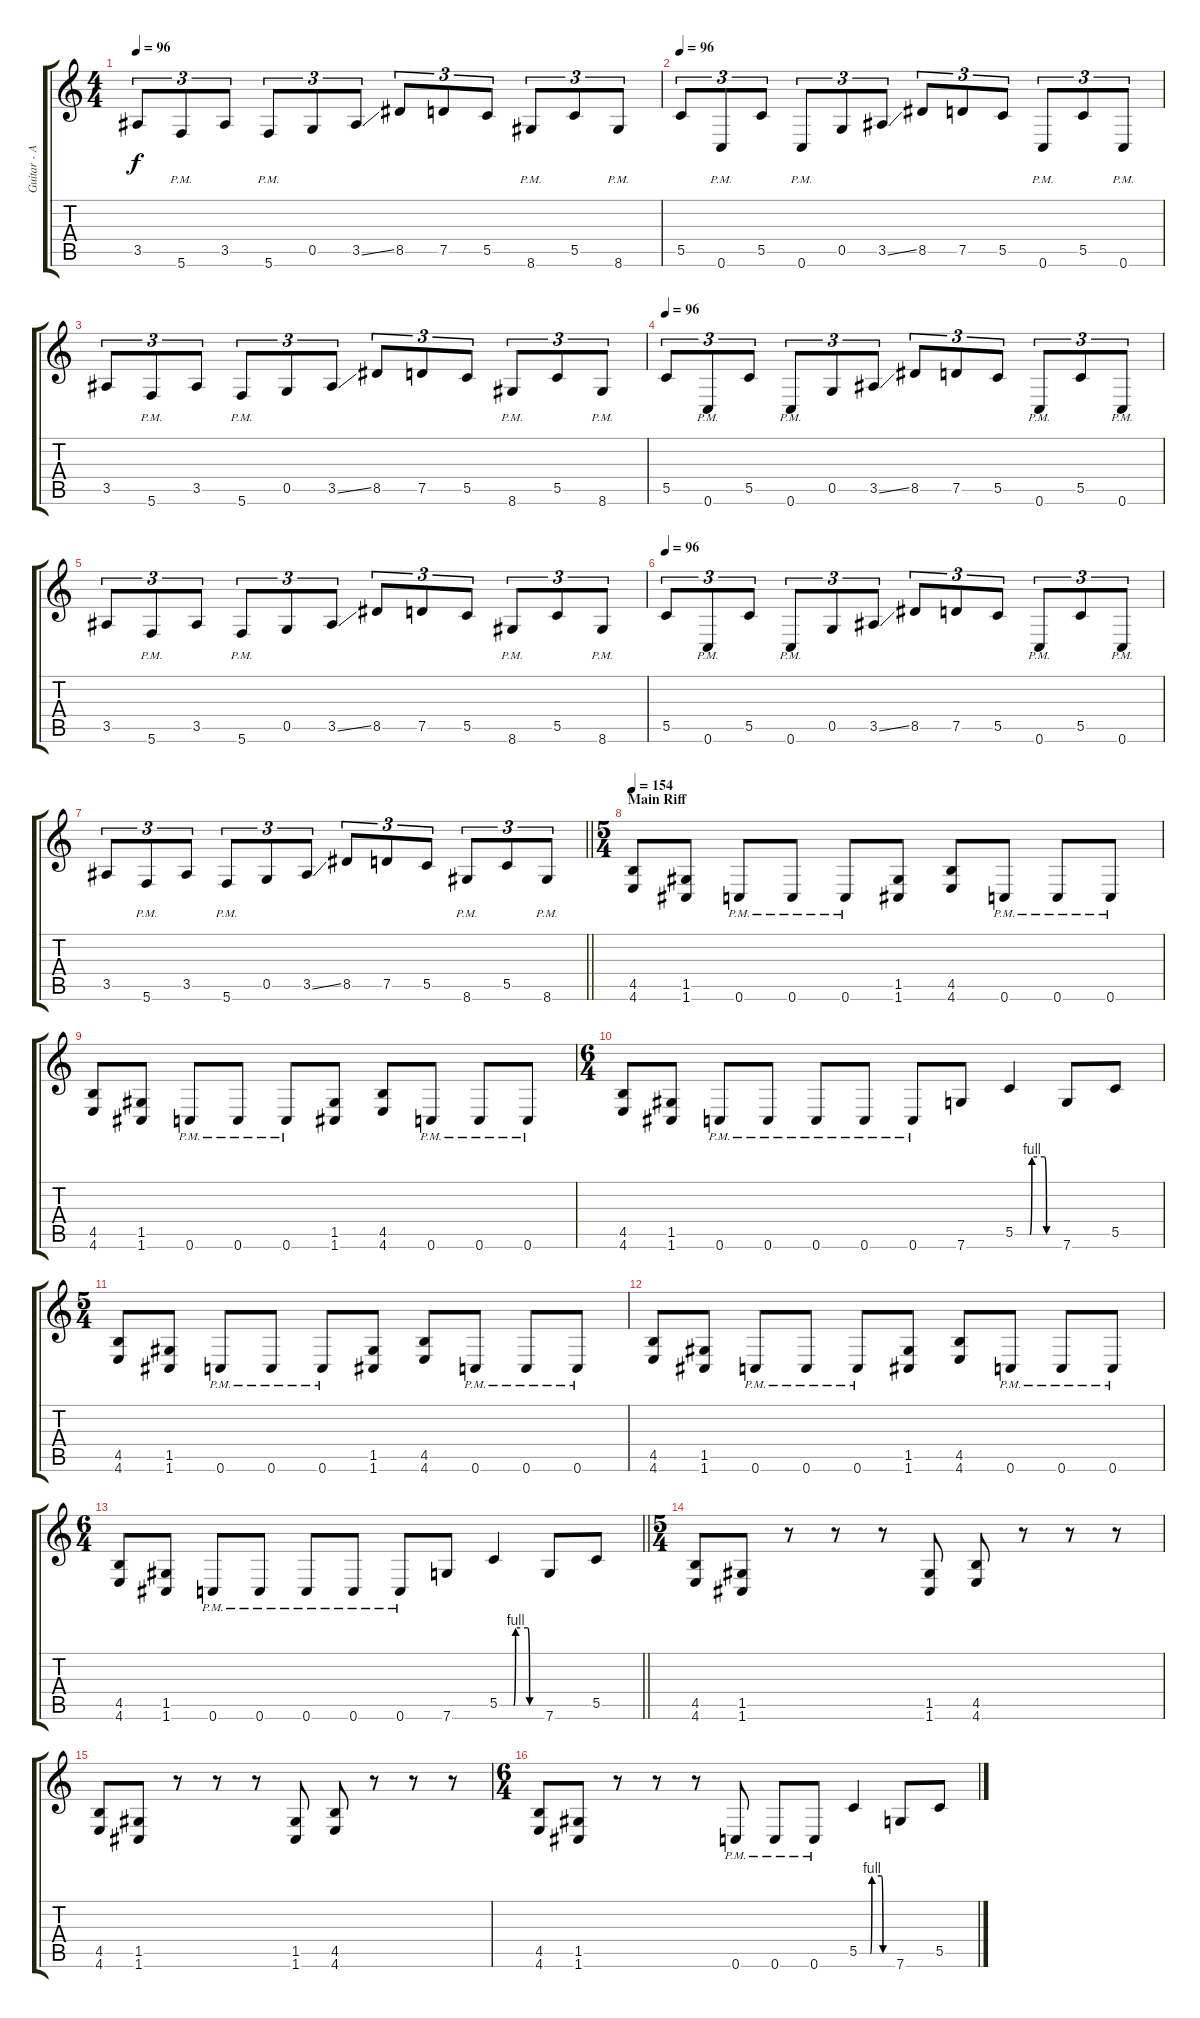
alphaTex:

\track ("Guitar - Adam Dutkiewicz" "Guitar - A") {instrument overdrivenguitar}
\staff {score tabs}
\tuning (D4 A3 F3 C3 G2 C2) {hide}
\ts (4 4)
\tempo 96
\clef g2
\ks c
3.5.8{tu (3 2) dy f} 5.6{pm}.8{tu (3 2)} 3.5.8{tu (3 2)} 5.6{pm}.8{tu (3 2)} 0.5.8{tu (3 2)} 3.5{ss}.8{tu (3 2)} 8.5.8{tu (3 2)} 7.5.8{tu (3 2)} 5.5.8{tu (3 2)} 8.6{pm}.8{tu (3 2)} 5.5.8{tu (3 2)} 8.6{pm}.8{tu (3 2)} |
\tempo 96
5.5.8{tu (3 2)} 0.6{pm}.8{tu (3 2)} 5.5.8{tu (3 2)} 0.6{pm}.8{tu (3 2)} 0.5.8{tu (3 2)} 3.5{ss}.8{tu (3 2)} 8.5.8{tu (3 2)} 7.5.8{tu (3 2)} 5.5.8{tu (3 2)} 0.6{pm}.8{tu (3 2)} 5.5.8{tu (3 2)} 0.6{pm}.8{tu (3 2)} |
3.5.8{tu (3 2)} 5.6{pm}.8{tu (3 2)} 3.5.8{tu (3 2)} 5.6{pm}.8{tu (3 2)} 0.5.8{tu (3 2)} 3.5{ss}.8{tu (3 2)} 8.5.8{tu (3 2)} 7.5.8{tu (3 2)} 5.5.8{tu (3 2)} 8.6{pm}.8{tu (3 2)} 5.5.8{tu (3 2)} 8.6{pm}.8{tu (3 2)} |
\tempo 96
5.5.8{tu (3 2)} 0.6{pm}.8{tu (3 2)} 5.5.8{tu (3 2)} 0.6{pm}.8{tu (3 2)} 0.5.8{tu (3 2)} 3.5{ss}.8{tu (3 2)} 8.5.8{tu (3 2)} 7.5.8{tu (3 2)} 5.5.8{tu (3 2)} 0.6{pm}.8{tu (3 2)} 5.5.8{tu (3 2)} 0.6{pm}.8{tu (3 2)} |
3.5.8{tu (3 2)} 5.6{pm}.8{tu (3 2)} 3.5.8{tu (3 2)} 5.6{pm}.8{tu (3 2)} 0.5.8{tu (3 2)} 3.5{ss}.8{tu (3 2)} 8.5.8{tu (3 2)} 7.5.8{tu (3 2)} 5.5.8{tu (3 2)} 8.6{pm}.8{tu (3 2)} 5.5.8{tu (3 2)} 8.6{pm}.8{tu (3 2)} |
\tempo 96
5.5.8{tu (3 2)} 0.6{pm}.8{tu (3 2)} 5.5.8{tu (3 2)} 0.6{pm}.8{tu (3 2)} 0.5.8{tu (3 2)} 3.5{ss}.8{tu (3 2)} 8.5.8{tu (3 2)} 7.5.8{tu (3 2)} 5.5.8{tu (3 2)} 0.6{pm}.8{tu (3 2)} 5.5.8{tu (3 2)} 0.6{pm}.8{tu (3 2)} |
\barLineRight lightlight
3.5.8{tu (3 2)} 5.6{pm}.8{tu (3 2)} 3.5.8{tu (3 2)} 5.6{pm}.8{tu (3 2)} 0.5.8{tu (3 2)} 3.5{ss}.8{tu (3 2)} 8.5.8{tu (3 2)} 7.5.8{tu (3 2)} 5.5.8{tu (3 2)} 8.6{pm}.8{tu (3 2)} 5.5.8{tu (3 2)} 8.6{pm}.8{tu (3 2)} |
\ts (5 4)
\section ("" "Main Riff")
\tempo 154
(4.5 4.6).8 (1.5 1.6).8 0.6{pm}.8 0.6{pm}.8 0.6{pm}.8 (1.5 1.6).8 (4.5 4.6).8 0.6{pm}.8 0.6{pm}.8 0.6{pm}.8 |
(4.5 4.6).8 (1.5 1.6).8 0.6{pm}.8 0.6{pm}.8 0.6{pm}.8 (1.5 1.6).8 (4.5 4.6).8 0.6{pm}.8 0.6{pm}.8 0.6{pm}.8 |
\ts (6 4)
(4.5 4.6).8 (1.5 1.6).8 0.6{pm}.8 0.6{pm}.8 0.6{pm}.8 0.6{pm}.8 0.6{pm}.8 7.6.8 5.5{be (custom 0 0 10 0 20 0 23 4 40 4 43 0 60 0)}.4 7.6.8 5.5.8 |
\ts (5 4)
(4.5 4.6).8 (1.5 1.6).8 0.6{pm}.8 0.6{pm}.8 0.6{pm}.8 (1.5 1.6).8 (4.5 4.6).8 0.6{pm}.8 0.6{pm}.8 0.6{pm}.8 |
(4.5 4.6).8 (1.5 1.6).8 0.6{pm}.8 0.6{pm}.8 0.6{pm}.8 (1.5 1.6).8 (4.5 4.6).8 0.6{pm}.8 0.6{pm}.8 0.6{pm}.8 |
\ts (6 4)
\barLineRight lightlight
(4.5 4.6).8 (1.5 1.6).8 0.6{pm}.8 0.6{pm}.8 0.6{pm}.8 0.6{pm}.8 0.6{pm}.8 7.6.8 5.5{be (custom 0 0 10 0 20 0 23 4 40 4 43 0 60 0)}.4 7.6.8 5.5.8 |
\ts (5 4)
(4.5 4.6).8 (1.5 1.6).8 r.8 r.8 r.8 (1.5 1.6).8 (4.5 4.6).8 r.8 r.8 r.8 |
(4.5 4.6).8 (1.5 1.6).8 r.8 r.8 r.8 (1.5 1.6).8 (4.5 4.6).8 r.8 r.8 r.8 |
\ts (6 4)
(4.5 4.6).8 (1.5 1.6).8 r.8 r.8 r.8 0.6{pm}.8 0.6{pm}.8 0.6{pm}.8 5.5{be (custom 0 0 10 0 20 0 23 4 40 4 43 0 60 0)}.4 7.6.8 5.5.8
